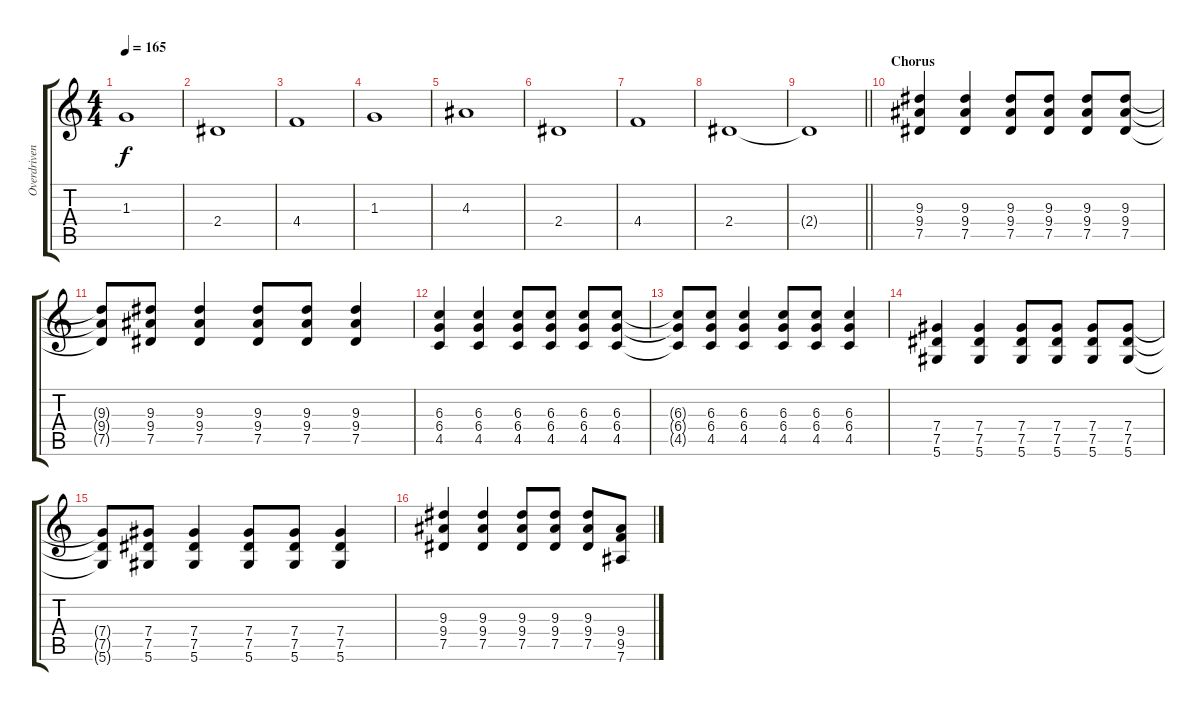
\track ("Overdriven Lead" "Overdriven") {instrument overdrivenguitar}
\staff {score tabs}
\tuning (Eb4 Bb3 Gb3 Db3 Ab2 Eb2) {hide}
\ts (4 4)
\tempo 165
\clef g2
\ks c
1.3{t}.1{dy f} |
2.4.1 |
4.4.1 |
1.3.1 |
4.3.1 |
2.4.1 |
4.4.1 |
2.4.1 |
\barLineRight lightlight
2.4{t}.1 |
\section ("" "Chorus")
(9.3 9.4 7.5).4 (9.3 9.4 7.5).4 (9.3 9.4 7.5).8 (9.3 9.4 7.5).8 (9.3 9.4 7.5).8 (9.3 9.4 7.5).8 |
(9.3{t} 9.4{t} 7.5{t}).8 (9.3 9.4 7.5).8 (9.3 9.4 7.5).4 (9.3 9.4 7.5).8 (9.3 9.4 7.5).8 (9.3 9.4 7.5).4 |
(6.3 6.4 4.5).4 (6.3 6.4 4.5).4 (6.3 6.4 4.5).8 (6.3 6.4 4.5).8 (6.3 6.4 4.5).8 (6.3 6.4 4.5).8 |
(6.3{t} 6.4{t} 4.5{t}).8 (6.3 6.4 4.5).8 (6.3 6.4 4.5).4 (6.3 6.4 4.5).8 (6.3 6.4 4.5).8 (6.3 6.4 4.5).4 |
(7.4 7.5 5.6).4 (7.4 7.5 5.6).4 (7.4 7.5 5.6).8 (7.4 7.5 5.6).8 (7.4 7.5 5.6).8 (7.4 7.5 5.6).8 |
(7.4{t} 7.5{t} 5.6{t}).8 (7.4 7.5 5.6).8 (7.4 7.5 5.6).4 (7.4 7.5 5.6).8 (7.4 7.5 5.6).8 (7.4 7.5 5.6).4 |
(9.3 9.4 7.5).4 (9.3 9.4 7.5).4 (9.3 9.4 7.5).8 (9.3 9.4 7.5).8 (9.3 9.4 7.5).8 (9.4 9.5 7.6).8
